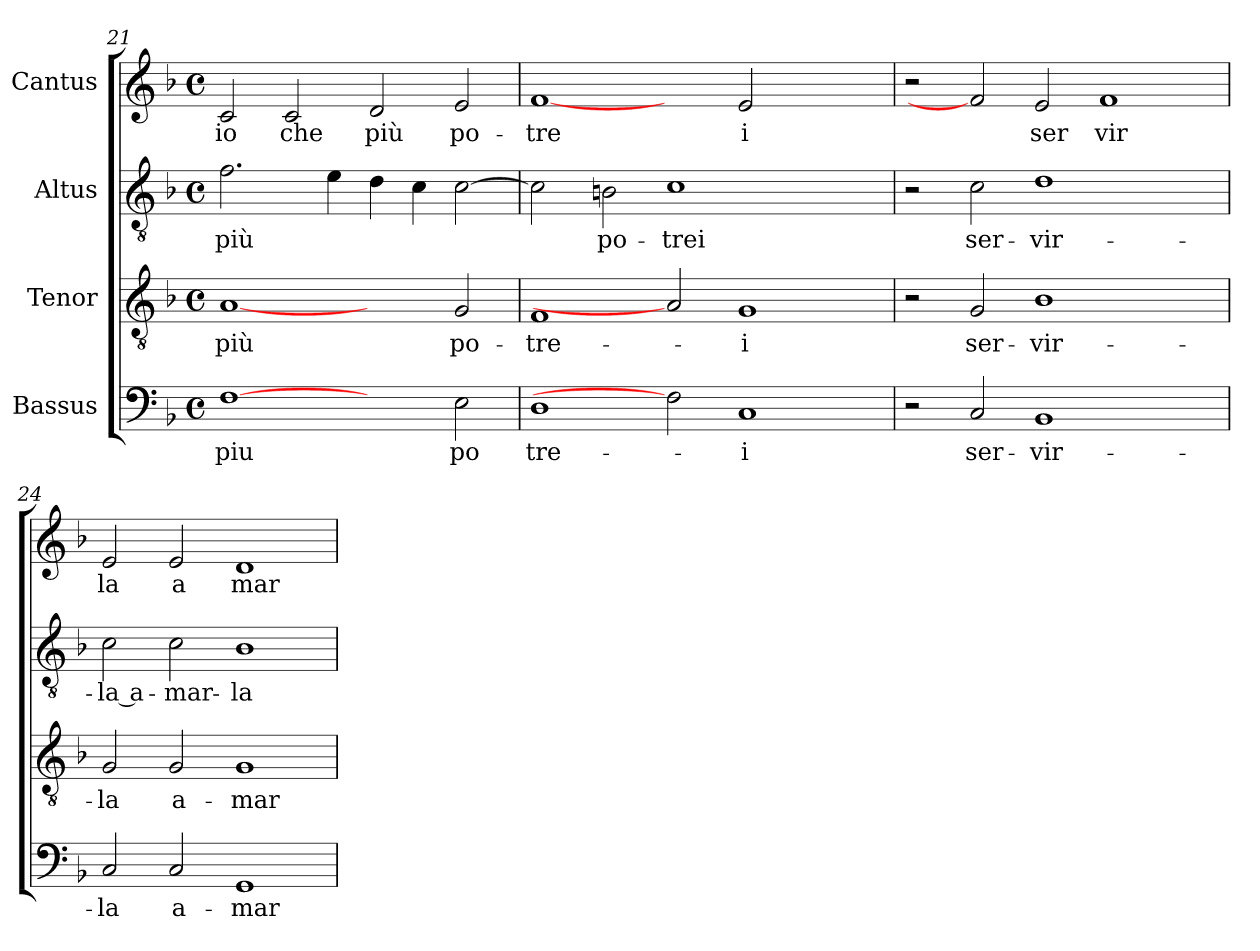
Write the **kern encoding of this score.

**kern	**text	**kern	**text	**kern	**text	**kern	**text
*part4	*part4	*part3	*part3	*part2	*part2	*part1	*part1
*staff4	*staff4	*staff3	*staff3	*staff2	*staff2	*staff1	*staff1
*I"Bassus	*	*I"Tenor	*	*I"Altus	*	*I"Cantus	*
*clefF4	*	*clefGv2	*	*clefGv2	*	*clefG2	*
*k[b-]	*	*k[b-]	*	*k[b-]	*	*k[b-]	*
*F:	*	*F:	*	*F:	*	*F:	*
*M4/4	*	*M4/4	*	*M4/4	*	*M4/4	*
*met(c)	*	*met(c)	*	*met(c)	*	*met(c)	*
=21	=21	=21	=21	=21	=21	=21	=21
!	!LO:LY:b:cj	!	!LO:LY:b:cj	!	!LO:LY:b	!	!LO:LY:b:cj
[1F	piu	[1A	più	2.f\	più	2c/	io
!	!	!	!	!	!	!	!LO:LY:b:cj
.	.	.	.	.	.	2c/	che
.	.	.	.	4e\	.	.	.
!	!	!	!	!	!	!	!LO:LY:b:cj
2ryy	.	2ryy	.	4d\	.	2d/	più
.	.	.	.	4c\	.	.	.
!	!LO:LY:b:cj	!	!LO:LY:b:cj	!	!	!	!LO:LY:b:cj
2E\	po	2G/	po-	[<2c\	.	2e/	po-
!!LO:LB:g=z
=22	=22	=22	=22	=22	=22	=22	=22
!	!LO:LY:b:cj	!	!LO:LY:b:cj	!	!	!	!LO:LY:b:cj
*	*	*^	*	*	*	*	*
1D	tre-	1F	64ryy	-tre-	2c\]	.	[1f	-tre
.	.	.	1ryy	.	.	.	.	.
!	!	!	!	!	!	!LO:LY:b:cj	!	!
.	.	.	.	.	2B\	po-	.	.
!	!	!	!	!	!	!LO:LY:b:cj	!	!
2F]	.	2A]	.	.	1c	-trei	2ryy	.
.	.	.	1ryy	.	.	.	.	.
!	!LO:LY:b:cj	!	!	!LO:LY:b:cj	!	!	!	!LO:LY:b:cj
1C	-i	1G	.	-i	.	.	2e/	i
.	.	.	.	.	2ryy	.	2ryy	.
.	.	.	4ryy	.	.	.	.	.
.	.	.	8...ryy	.	.	.	.	.
*	*	*v	*v	*	*	*	*	*
=23	=23	=23	=23	=23	=23	=23	=23
2r	.	2r	.	2r	.	2r	.
!	!LO:LY:b:cj	!	!LO:LY:b:cj	!	!LO:LY:b:cj	!	!
2C/	ser-	2G/	ser-	2c\	ser-	2f]	.
!	!LO:LY:b:cj	!	!LO:LY:b:cj	!	!LO:LY:b:cj	!	!LO:LY:b:cj
1BB-	-vir-	1B-	-vir-	1d	-vir-	2e/	ser
!	!	!	!	!	!	!	!LO:LY:b:cj
.	.	.	.	.	.	1f	vir
2ryy	.	2ryy	.	2ryy	.	.	.
=24	=24	=24	=24	=24	=24	=24	=24
!	!LO:LY:b:cj	!	!LO:LY:b:cj	!	!LO:LY:b:rj	!	!LO:LY:b:cj
2C/	-la	2G/	-la	2c\	-la a-	2e/	la
!	!LO:LY:b:cj	!	!LO:LY:b:cj	!	!LO:LY:b:cj	!	!LO:LY:b:cj
2C/	a-	2G/	a-	2c\	-mar-	2e/	a
!	!LO:LY:b:cj	!	!LO:LY:b:cj	!	!LO:LY:b:cj	!	!LO:LY:b:cj
1GG	-mar-	1G	-mar-	1B-	-la	1d	mar
=	=	=	=	=	=	=	=
*-	*-	*-	*-	*-	*-	*-	*-
